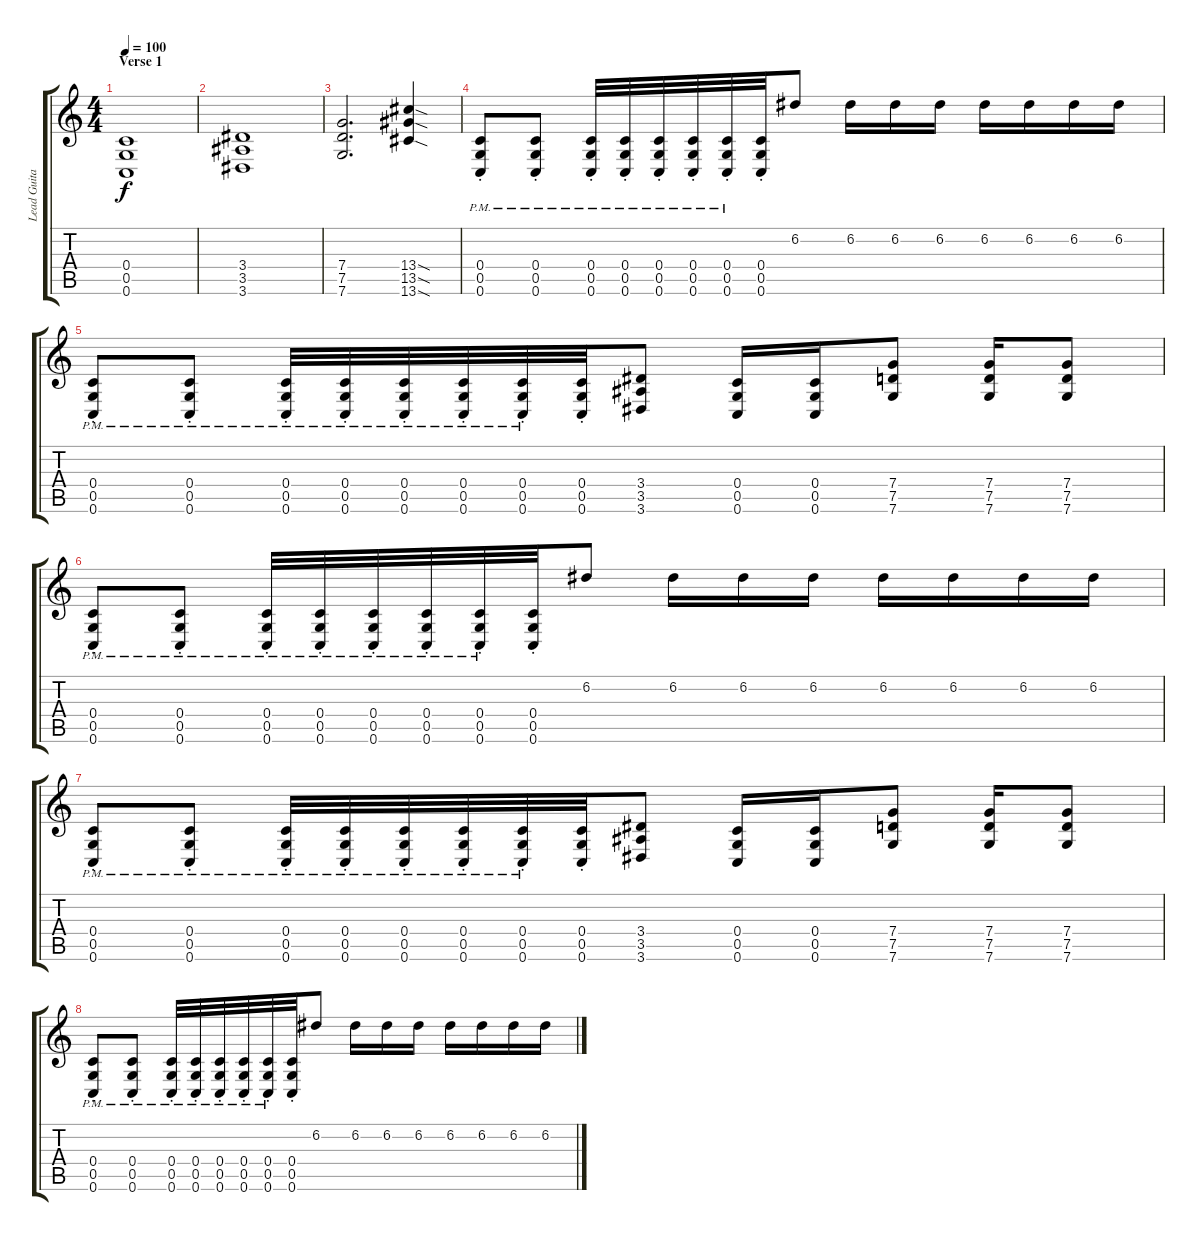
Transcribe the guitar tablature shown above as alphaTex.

\track ("Lead Guitar" "Lead Guita") {instrument overdrivenguitar}
\staff {score tabs}
\tuning (D4 A3 F3 C3 G2 C2) {hide}
\ts (4 4)
\section ("" "Verse 1")
\tempo 100
\clef g2
\ks c
(0.4 0.5 0.6).1{dy f} |
(3.4 3.5 3.6).1 |
(7.4 7.5 7.6).2{d} (13.4{sod} 13.5{sod} 13.6{sod}).4 |
(0.4{st} 0.5{st} 0.6{pm st}).8 (0.4{st} 0.5{st} 0.6{pm st}).8 (0.4{st} 0.5{st} 0.6{pm st}).32 (0.4{st} 0.5{st} 0.6{pm st}).32 (0.4{st} 0.5{st} 0.6{pm st}).32 (0.4{st} 0.5{st} 0.6{pm st}).32 (0.4{st} 0.5{st} 0.6{pm st}).32 (0.4{st} 0.5{st} 0.6{st}).32 6.2.8 6.2.16 6.2.16 6.2.16 6.2.16 6.2.16 6.2.16 6.2.16 |
(0.4{st} 0.5{st} 0.6{pm st}).8 (0.4{st} 0.5{st} 0.6{pm st}).8 (0.4{st} 0.5{st} 0.6{pm st}).32 (0.4{st} 0.5{st} 0.6{pm st}).32 (0.4{st} 0.5{st} 0.6{pm st}).32 (0.4{st} 0.5{st} 0.6{pm st}).32 (0.4{st} 0.5{st} 0.6{pm st}).32 (0.4{st} 0.5{st} 0.6{st}).32 (3.4 3.5 3.6).8 (0.4 0.5 0.6).16 (0.4 0.5 0.6).16 (7.4 7.5 7.6).8 (7.4 7.5 7.6).16 (7.4 7.5 7.6).8 |
(0.4{st} 0.5{st} 0.6{pm st}).8 (0.4{st} 0.5{st} 0.6{pm st}).8 (0.4{st} 0.5{st} 0.6{pm st}).32 (0.4{st} 0.5{st} 0.6{pm st}).32 (0.4{st} 0.5{st} 0.6{pm st}).32 (0.4{st} 0.5{st} 0.6{pm st}).32 (0.4{st} 0.5{st} 0.6{pm st}).32 (0.4{st} 0.5{st} 0.6{st}).32 6.2.8 6.2.16 6.2.16 6.2.16 6.2.16 6.2.16 6.2.16 6.2.16 |
(0.4{st} 0.5{st} 0.6{pm st}).8 (0.4{st} 0.5{st} 0.6{pm st}).8 (0.4{st} 0.5{st} 0.6{pm st}).32 (0.4{st} 0.5{st} 0.6{pm st}).32 (0.4{st} 0.5{st} 0.6{pm st}).32 (0.4{st} 0.5{st} 0.6{pm st}).32 (0.4{st} 0.5{st} 0.6{pm st}).32 (0.4{st} 0.5{st} 0.6{st}).32 (3.4 3.5 3.6).8 (0.4 0.5 0.6).16 (0.4 0.5 0.6).16 (7.4 7.5 7.6).8 (7.4 7.5 7.6).16 (7.4 7.5 7.6).8 |
(0.4{st} 0.5{st} 0.6{pm st}).8 (0.4{st} 0.5{st} 0.6{pm st}).8 (0.4{st} 0.5{st} 0.6{pm st}).32 (0.4{st} 0.5{st} 0.6{pm st}).32 (0.4{st} 0.5{st} 0.6{pm st}).32 (0.4{st} 0.5{st} 0.6{pm st}).32 (0.4{st} 0.5{st} 0.6{pm st}).32 (0.4{st} 0.5{st} 0.6{st}).32 6.2.8 6.2.16 6.2.16 6.2.16 6.2.16 6.2.16 6.2.16 6.2.16
